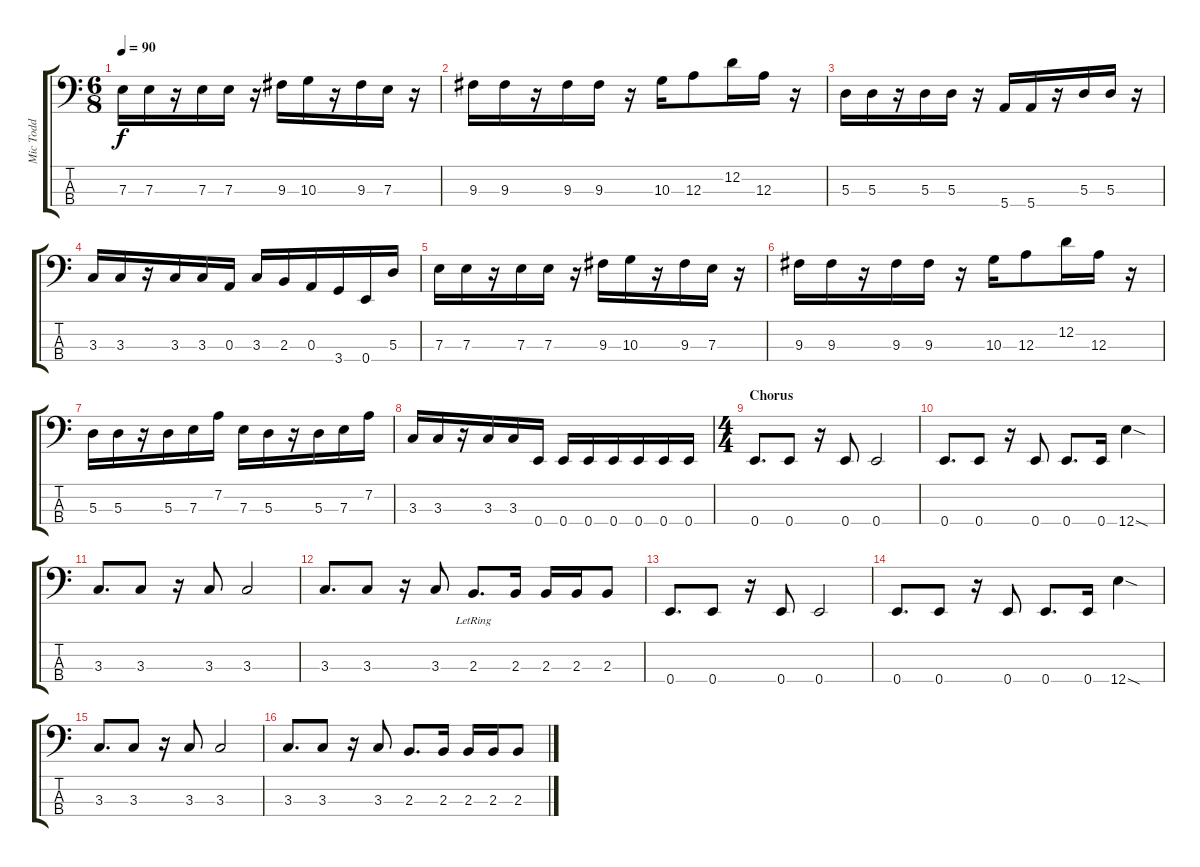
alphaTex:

\track ("Mic Todd" "Mic Todd") {instrument electricbassfinger}
\staff {score tabs}
\tuning (G2 D2 A1 E1) {hide}
\ts (6 8)
\tempo 90
\clef f4
\ks c
7.3.16{dy f} 7.3.16 r.16 7.3.16 7.3.16 r.16 9.3.16 10.3.16 r.16 9.3.16 7.3.16 r.16 |
9.3.16 9.3.16 r.16 9.3.16 9.3.16 r.16 10.3.16 12.3.8 12.2.16 12.3.16 r.16 |
5.3.16 5.3.16 r.16 5.3.16 5.3.16 r.16 5.4.16 5.4.16 r.16 5.3.16 5.3.16 r.16 |
3.3.16 3.3.16 r.16 3.3.16 3.3.16 0.3.16 3.3.16 2.3.16 0.3.16 3.4.16 0.4.16 5.3.16 |
7.3.16 7.3.16 r.16 7.3.16 7.3.16 r.16 9.3.16 10.3.16 r.16 9.3.16 7.3.16 r.16 |
9.3.16 9.3.16 r.16 9.3.16 9.3.16 r.16 10.3.16 12.3.8 12.2.16 12.3.16 r.16 |
5.3.16 5.3.16 r.16 5.3.16 7.3.16 7.2.16 7.3.16 5.3.16 r.16 5.3.16 7.3.16 7.2.16 |
3.3.16 3.3.16 r.16 3.3.16 3.3.16 0.4.16 0.4.16 0.4.16 0.4.16 0.4.16 0.4.16 0.4.16 |
\ts (4 4)
\section ("" "Chorus")
0.4.8{d} 0.4.8 r.16 0.4.8 0.4.2 |
0.4.8{d} 0.4.8 r.16 0.4.8 0.4.8{d} 0.4.16 12.4{sod}.4 |
3.3.8{d} 3.3.8 r.16 3.3.8 3.3.2 |
3.3.8{d} 3.3.8 r.16 3.3.8 2.3{lr}.8{d} 2.3.16 2.3.16 2.3.16 2.3.8 |
0.4.8{d} 0.4.8 r.16 0.4.8 0.4.2 |
0.4.8{d} 0.4.8 r.16 0.4.8 0.4.8{d} 0.4.16 12.4{sod}.4 |
3.3.8{d} 3.3.8 r.16 3.3.8 3.3.2 |
3.3.8{d} 3.3.8 r.16 3.3.8 2.3.8{d} 2.3.16 2.3.16 2.3.16 2.3.8
